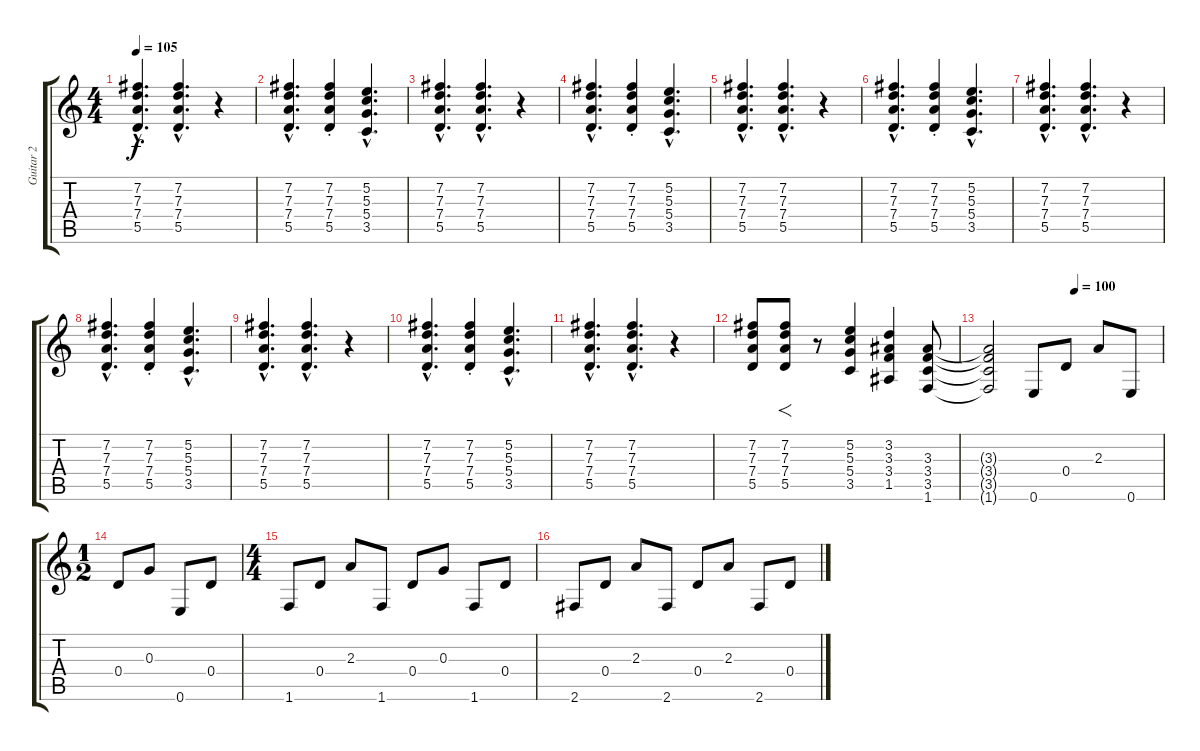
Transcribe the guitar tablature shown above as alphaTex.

\track ("Guitar 2" "Guitar 2") {instrument acousticguitarsteel}
\staff {score tabs}
\tuning (E4 B3 G3 D3 A2 E2) {hide}
\ts (4 4)
\tempo 105
\clef g2
\ks c
(7.2{hac} 7.3{hac} 7.4{hac} 5.5{hac}).4{d dy f} (7.2{hac} 7.3{hac} 7.4{hac} 5.5{hac}).4{d} r.4 |
(7.2{hac} 7.3{hac} 7.4{hac} 5.5{hac}).4{d} (7.2{st} 7.3{st} 7.4{st} 5.5).4 (5.2{hac} 5.3{hac} 5.4{hac} 3.5{hac}).4{d} |
(7.2{hac} 7.3{hac} 7.4{hac} 5.5{hac}).4{d} (7.2{hac} 7.3{hac} 7.4{hac} 5.5{hac}).4{d} r.4 |
(7.2{hac} 7.3{hac} 7.4{hac} 5.5{hac}).4{d} (7.2{st} 7.3{st} 7.4{st} 5.5).4 (5.2{hac} 5.3{hac} 5.4{hac} 3.5{hac}).4{d} |
(7.2{hac} 7.3{hac} 7.4{hac} 5.5{hac}).4{d} (7.2{hac} 7.3{hac} 7.4{hac} 5.5{hac}).4{d} r.4 |
(7.2{hac} 7.3{hac} 7.4{hac} 5.5{hac}).4{d} (7.2{st} 7.3{st} 7.4{st} 5.5).4 (5.2{hac} 5.3{hac} 5.4{hac} 3.5{hac}).4{d} |
(7.2{hac} 7.3{hac} 7.4{hac} 5.5{hac}).4{d} (7.2{hac} 7.3{hac} 7.4{hac} 5.5{hac}).4{d} r.4 |
(7.2{hac} 7.3{hac} 7.4{hac} 5.5{hac}).4{d} (7.2{st} 7.3{st} 7.4{st} 5.5).4 (5.2{hac} 5.3{hac} 5.4{hac} 3.5{hac}).4{d} |
(7.2{hac} 7.3{hac} 7.4{hac} 5.5{hac}).4{d} (7.2{hac} 7.3{hac} 7.4{hac} 5.5{hac}).4{d} r.4 |
(7.2{hac} 7.3{hac} 7.4{hac} 5.5{hac}).4{d} (7.2{st} 7.3{st} 7.4{st} 5.5).4 (5.2{hac} 5.3{hac} 5.4{hac} 3.5{hac}).4{d} |
(7.2{hac} 7.3{hac} 7.4{hac} 5.5{hac}).4{d} (7.2{hac} 7.3{hac} 7.4{hac} 5.5{hac}).4{d} r.4 |
(7.2 7.3 7.4 5.5).8 (7.2 7.3 7.4 5.5).8{f} r.8 (5.2 5.3 5.4 3.5).4 (3.2 3.3 3.4 1.5).4 (3.3 3.4 3.5 1.6).8 |
\tempo (100 0.5)
(3.3{t} 3.4{t} 3.5{t} 1.6{t}).2 0.6.8 0.4.8 2.3.8 0.6.8 |
\ts (1 2)
0.4.8 0.3.8 0.6.8 0.4.8 |
\ts (4 4)
1.6.8 0.4.8 2.3.8 1.6.8 0.4.8 0.3.8 1.6.8 0.4.8 |
2.6.8 0.4.8 2.3.8 2.6.8 0.4.8 2.3.8 2.6.8 0.4.8
